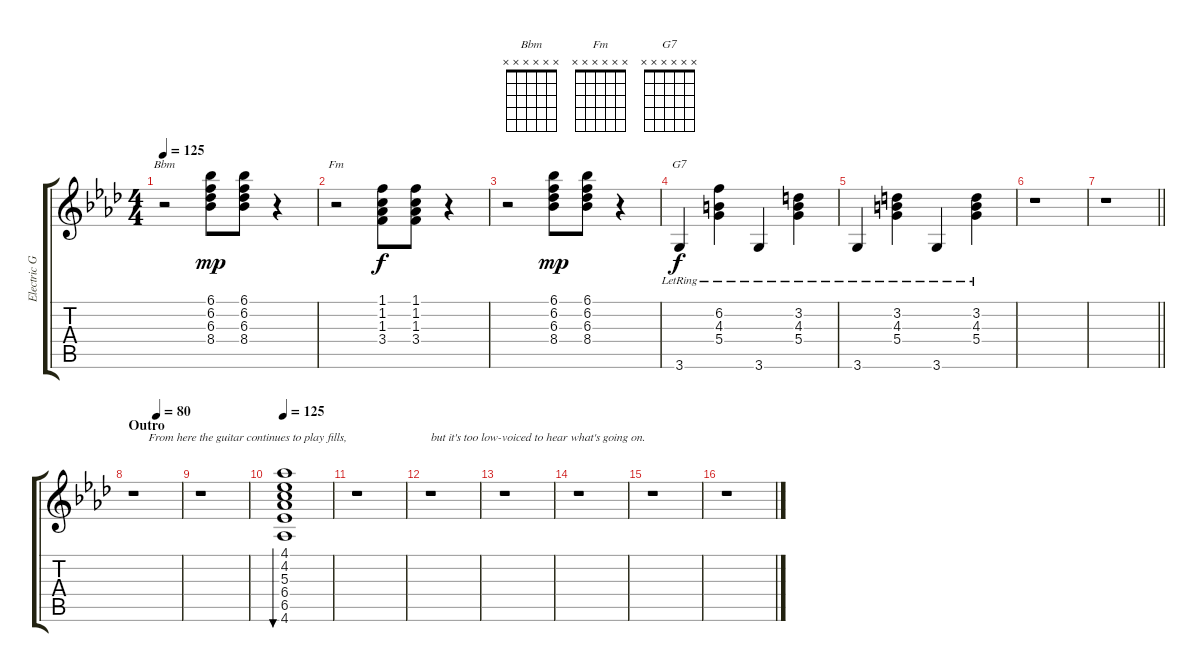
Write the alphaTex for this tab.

\track ("Electric Guitar" "Electric G") {instrument electricguitarclean}
\staff {score tabs}
\tuning (E4 B3 G3 D3 A2 E2) {hide}
\chord ("Bbm" x x x x x x)
\chord ("Fm" x x x x x x)
\chord ("G7" x x x x x x)
\ts (4 4)
\tempo 125
\clef g2
\ks fminor
r.2{ch "Bbm" dy f} (6.1 6.2 6.3 8.4).8{dy mp} (6.1 6.2 6.3 8.4).8 r.4 |
r.2{ch "Fm"} (1.1 1.2 1.3 3.4).8{dy f} (1.1 1.2 1.3 3.4).8 r.4 |
r.2 (6.1 6.2 6.3 8.4).8{dy mp} (6.1 6.2 6.3 8.4).8 r.4 |
3.6{lr}.4{ch "G7" dy f} (6.2{lr} 4.3{lr} 5.4{lr}).4 3.6{lr}.4 (3.2{lr} 4.3{lr} 5.4{lr}).4 |
3.6{lr}.4 (3.2{lr} 4.3{lr} 5.4{lr}).4 3.6{lr}.4 (3.2{lr} 4.3{lr} 5.4{lr}).4 |
r.1 |
\barLineRight lightlight
r.1 |
\section ("" "Outro")
\tempo (80 0.5)
r.1{txt "     From here the guitar continues to play fills,"} |
r.1 |
\tempo 125
(4.1 4.2 5.3 6.4 6.5 4.6).1{bu 240} |
r.1 |
r.1{txt "but it's too low-voiced to hear what's going on."} |
r.1 |
r.1 |
r.1 |
r.1
